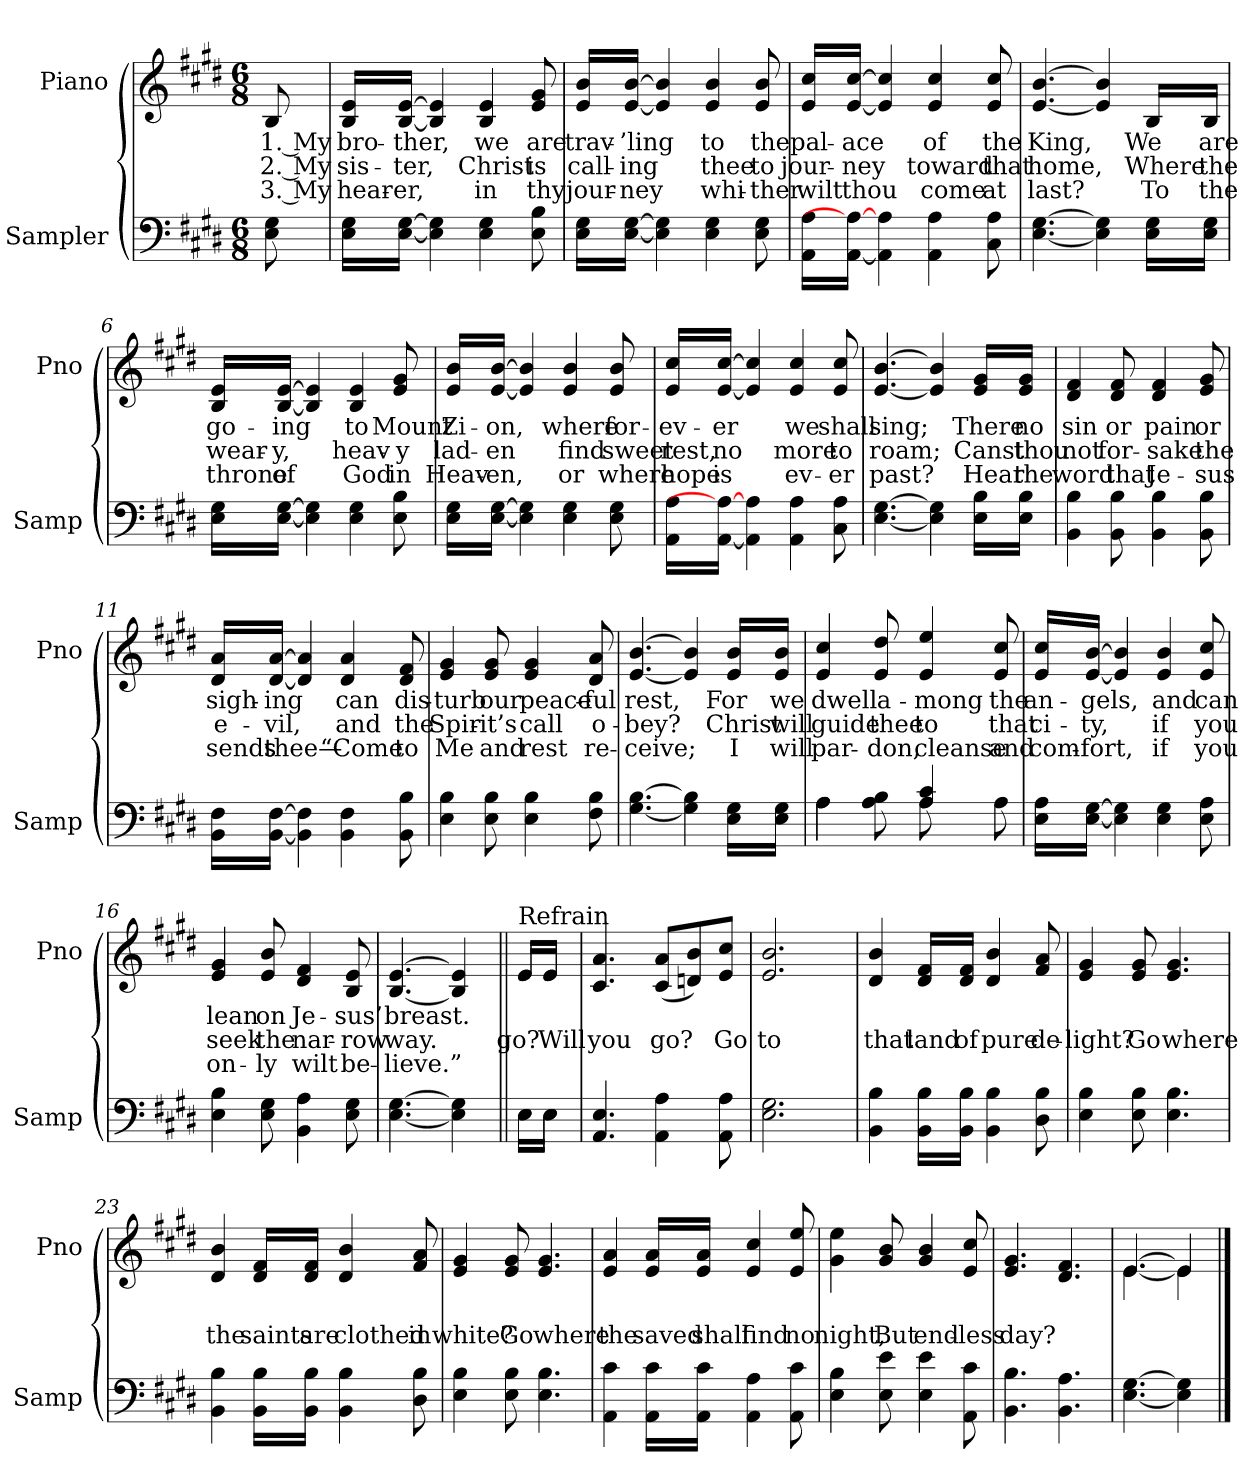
**kern	**kern	**text	**text	**text
*part2	*part1	*part1	*part1	*part1
*staff2	*staff1	*staff1	*staff1	*staff1
*I"Sampler	*I"Piano	*	*	*
*I'Samp	*I'Pno	*	*	*
*clefF4	*clefG2	*	*	*
*k[f#c#g#d#]	*k[f#c#g#d#]	*	*	*
*E:	*E:	*	*	*
*M6/8	*M6/8	*	*	*
=1	=1	=1	=1	=1
8E 8G#	8B	1. My	2. My	3. My
=2	=2	=2	=2	=2
16E\ 16G#\LL	16B/ 16e/LL	bro-	sis-	hear-
[16E\ [16G#\JJ	[16B/ [16e/JJ	-ther,	-ter,	-er,
4E] 4G#]	4B] 4e]	.	.	.
4E 4G#	4B 4e	we	Christ	in
8E 8B	8e 8g#	are	is	thy
=3	=3	=3	=3	=3
16E\ 16G#\LL	16e/ 16b/LL	trav-	call-	jour-
[16E\ [16G#\JJ	[16e/ [16b/JJ	-’ling	-ing	-ney
4E] 4G#]	4e] 4b]	.	.	.
4E 4G#	4e 4b	to	thee	whi-
8E 8G#	8e 8b	the	to	-ther
=4	=4	=4	=4	=4
16AA\ 16A\LL	16e/ 16cc#/LL	pal-	jour-	wilt
[16AA\ 16A_\JJ	[16e/ [16cc#/JJ	-ace	-ney	thou
4AA] 4A	4e] 4cc#]	.	.	.
4AA 4A	4e 4cc#	of	toward	come
8C# 8A	8e 8cc#	the	that	at
=5	=5	=5	=5	=5
[4.E [4.G#	[4.e [4.b	King,	home,	last?
4E] 4G#]	4e] 4b]	.	.	.
16E\ 16G#\LL	16B/LL	We	Where	To
16E\ 16G#\JJ	16B/JJ	are	the	the
=6	=6	=6	=6	=6
16E\ 16G#\LL	16B/ 16e/LL	go-	wear-	throne
[16E\ [16G#\JJ	[16B/ [16e/JJ	-ing	-y,	of
4E] 4G#]	4B] 4e]	.	.	.
4E 4G#	4B 4e	to	heav-	God
8E 8B	8e 8g#	Mount	-y	in
=7	=7	=7	=7	=7
16E\ 16G#\LL	16e/ 16b/LL	Zi-	lad-	Heav-
[16E\ [16G#\JJ	[16e/ [16b/JJ	-on,	-en	-en,
4E] 4G#]	4e] 4b]	.	.	.
4E 4G#	4e 4b	where	find	or
8E 8G#	8e 8b	for-	sweet	where
=8	=8	=8	=8	=8
16AA\ 16A\LL	16e/ 16cc#/LL	-ev-	rest,	hope
[16AA\ 16A_\JJ	[16e/ [16cc#/JJ	-er	no	is
4AA] 4A	4e] 4cc#]	.	.	.
4AA 4A	4e 4cc#	we	more	ev-
8C# 8A	8e 8cc#	shall	to	-er
=9	=9	=9	=9	=9
[4.E [4.G#	[4.e [4.b	sing;	roam;	past?
4E] 4G#]	4e] 4b]	.	.	.
16E\ 16B\LL	16e/ 16g#/LL	There	Canst	Hear
16E\ 16B\JJ	16e/ 16g#/JJ	no	thou	the
=10	=10	=10	=10	=10
4BB 4B	4d# 4f#	sin	not	word
8BB 8B	8d# 8f#	or	for-	that
4BB 4B	4d# 4f#	pain	-sake	Je-
8BB 8B	8e 8g#	or	the	-sus
=11	=11	=11	=11	=11
16BB\ 16F#\LL	16d#/ 16a/LL	sigh-	e-	sends
[16BB\ [16F#\JJ	[16d#/ [16a/JJ	-ing	-vil,	thee—
4BB] 4F#]	4d#] 4a]	.	.	.
4BB 4F#	4d# 4a	can	and	“Come
8BB 8B	8d# 8f#	dis-	the	to
=12	=12	=12	=12	=12
4E 4B	4e 4g#	-turb	Spir-	Me
8E 8B	8e 8g#	our	-it’s	and
4E 4B	4e 4g#	peace-	call	rest
8F# 8B	8d# 8a	-ful	o-	re-
=13	=13	=13	=13	=13
[4.G# [4.B	[4.e [4.b	rest,	-bey?	-ceive;
4G#] 4B]	4e] 4b]	.	.	.
16E\ 16G#\LL	16e/ 16b/LL	For	Christ	I
16E\ 16G#\JJ	16e/ 16b/JJ	we	will	will
=14	=14	=14	=14	=14
*^	*	*	*	*
4A\	4A	4e 4cc#	dwell	guide	par-
8A 8B	8ryy	8e 8dd#	a-	thee	-don,
4A 4c#	8A	4e 4ee	-mong	to	cleanse
.	4ryy	.	.	.	.
8A\	.	8e 8cc#	the	that	and
*v	*v	*	*	*	*
=15	=15	=15	=15	=15
16E\ 16A\LL	16e/ 16cc#/LL	an-	ci-	com-
[16E\ [16G#\JJ	[16e/ [16b/JJ	-gels,	-ty,	-fort,
4E] 4G#]	4e] 4b]	.	.	.
4E 4G#	4e 4b	and	if	if
8E 8A	8e 8cc#	can	you	you
=16	=16	=16	=16	=16
4E 4B	4e 4g#	lean	seek	on-
8E 8G#	8e 8b	on	the	-ly
4BB 4A	4d# 4f#	Je-	nar-	wilt
8E 8G#	8B 8e	-sus’	-row	be-
=17	=17	=17	=17	=17
[4.E [4.G#	[4.B [4.e	breast.	way.	-lieve.”
4E] 4G#]	4B] 4e]	.	.	.
=18||	=18||	=18||	=18||	=18||
*^	*^	*	*	*
!	!	!LO:TX:t=Refrain	!	!	!	!
16E\LL	16E\LL	16e/LL	16e/LL	.	go?	.
16E\JJ	16E\JJ	16e/JJ	16e/JJ	.	Will	.
*v	*v	*	*	*	*	*
*	*v	*v	*	*	*
=19	=19	=19	=19	=19
4.AA 4.E	4.c# 4.a	.	you	.
4AA 4A	(8c#/ 8a/L	.	go?	.
.	8dn/ 8b/)	.	.	.
8AA 8A	8e/ 8cc#/J	.	Go	.
=20	=20	=20	=20	=20
2.E 2.G#	2.e 2.b	.	to	.
=21	=21	=21	=21	=21
4BB 4B	4d# 4b	.	that	.
16BB\ 16B\LL	16d#/ 16f#/LL	.	land	.
16BB\ 16B\JJ	16d#/ 16f#/JJ	.	of	.
4BB 4B	4d# 4b	.	pure	.
8D# 8B	8f# 8a	.	de-	.
=22	=22	=22	=22	=22
4E 4B	4e 4g#	.	-light?	.
8E 8B	8e 8g#	.	Go	.
4.E 4.B	4.e 4.g#	.	where	.
=23	=23	=23	=23	=23
4BB 4B	4d# 4b	.	the	.
16BB\ 16B\LL	16d#/ 16f#/LL	.	saints	.
16BB\ 16B\JJ	16d#/ 16f#/JJ	.	are	.
4BB 4B	4d# 4b	.	clothed	.
8D# 8B	8f# 8a	.	in	.
=24	=24	=24	=24	=24
4E 4B	4e 4g#	.	white?	.
8E 8B	8e 8g#	.	Go	.
4.E 4.B	4.e 4.g#	.	where	.
=25	=25	=25	=25	=25
4AA 4c#	4e 4a	.	the	.
16AA\ 16c#\LL	16e/ 16a/LL	.	saved	.
16AA\ 16c#\JJ	16e/ 16a/JJ	.	shall	.
4AA 4A	4e 4cc#	.	find	.
8AA 8c#	8e 8ee	.	no	.
=26	=26	=26	=26	=26
4E 4B	4g# 4ee	.	night,	.
8E\ 8e\	8g# 8b	.	But	.
4E 4e	4g# 4b	.	end-	.
8AA 8c#	8e 8cc#	.	-less	.
=27	=27	=27	=27	=27
4.BB 4.B	4.e 4.g#	.	day?	.
4.BB 4.A	4.d# 4.f#	.	.	.
=28	=28	=28	=28	=28
*	*^	*	*	*
[4.E [4.G#	[4.e/	[4.e	.	.	.
4E] 4G#]	4e/]	4e]	.	.	.
*	*v	*v	*	*	*
==	==	==	==	==
*-	*-	*-	*-	*-
